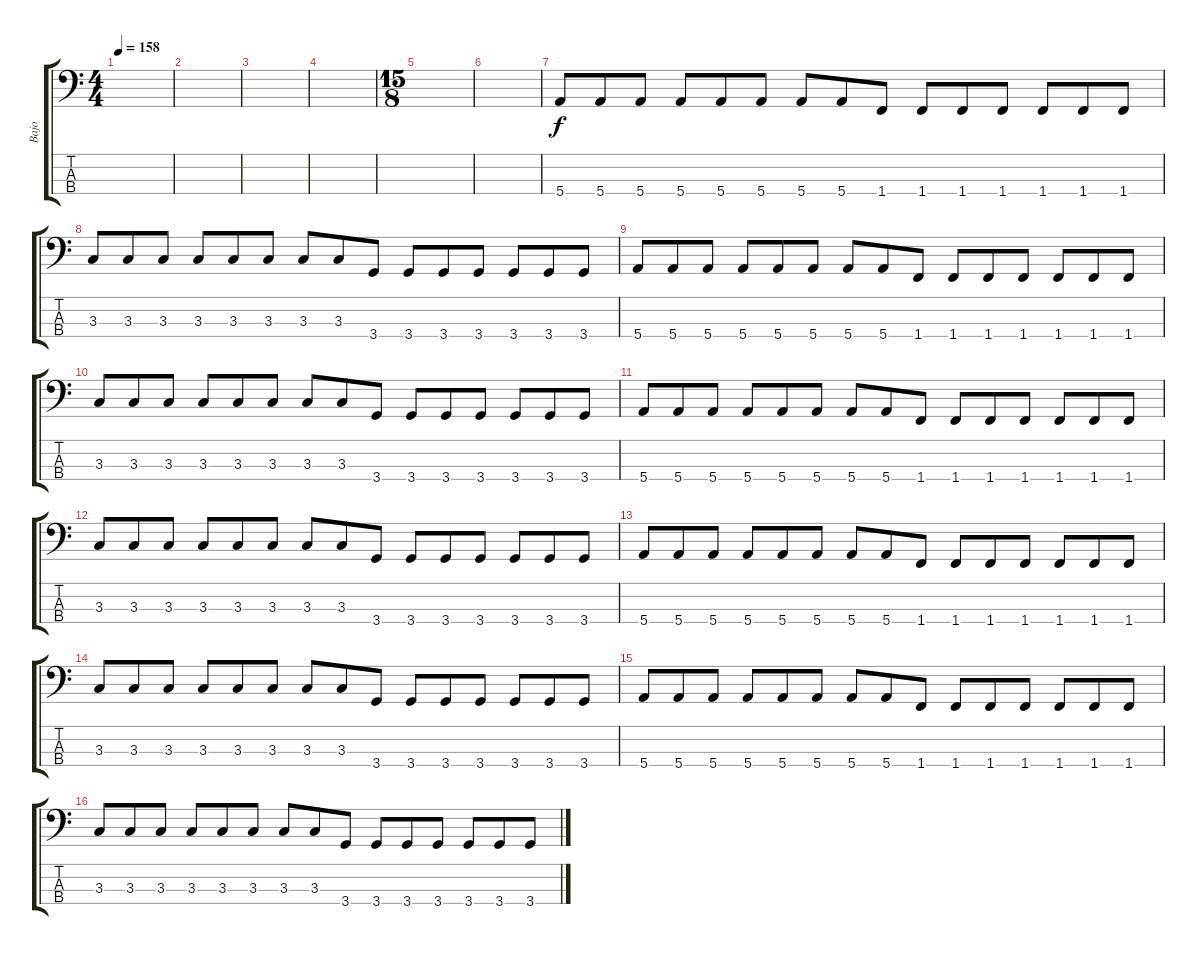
\track ("Bajo" "Bajo") {instrument electricbasspick}
\staff {score tabs}
\tuning (G2 D2 A1 E1) {hide}
\ts (4 4)
\tempo 158
\clef f4
\ks c
|
|
|
|
\ts (15 8)
|
|
5.4.8 5.4.8 5.4.8 5.4.8 5.4.8 5.4.8 5.4.8 5.4.8 1.4.8 1.4.8 1.4.8 1.4.8 1.4.8 1.4.8 1.4.8 |
3.3.8 3.3.8 3.3.8 3.3.8 3.3.8 3.3.8 3.3.8 3.3.8 3.4.8 3.4.8 3.4.8 3.4.8 3.4.8 3.4.8 3.4.8 |
5.4.8 5.4.8 5.4.8 5.4.8 5.4.8 5.4.8 5.4.8 5.4.8 1.4.8 1.4.8 1.4.8 1.4.8 1.4.8 1.4.8 1.4.8 |
3.3.8 3.3.8 3.3.8 3.3.8 3.3.8 3.3.8 3.3.8 3.3.8 3.4.8 3.4.8 3.4.8 3.4.8 3.4.8 3.4.8 3.4.8 |
5.4.8 5.4.8 5.4.8 5.4.8 5.4.8 5.4.8 5.4.8 5.4.8 1.4.8 1.4.8 1.4.8 1.4.8 1.4.8 1.4.8 1.4.8 |
3.3.8 3.3.8 3.3.8 3.3.8 3.3.8 3.3.8 3.3.8 3.3.8 3.4.8 3.4.8 3.4.8 3.4.8 3.4.8 3.4.8 3.4.8 |
5.4.8 5.4.8 5.4.8 5.4.8 5.4.8 5.4.8 5.4.8 5.4.8 1.4.8 1.4.8 1.4.8 1.4.8 1.4.8 1.4.8 1.4.8 |
3.3.8 3.3.8 3.3.8 3.3.8 3.3.8 3.3.8 3.3.8 3.3.8 3.4.8 3.4.8 3.4.8 3.4.8 3.4.8 3.4.8 3.4.8 |
5.4.8 5.4.8 5.4.8 5.4.8 5.4.8 5.4.8 5.4.8 5.4.8 1.4.8 1.4.8 1.4.8 1.4.8 1.4.8 1.4.8 1.4.8 |
3.3.8 3.3.8 3.3.8 3.3.8 3.3.8 3.3.8 3.3.8 3.3.8 3.4.8 3.4.8 3.4.8 3.4.8 3.4.8 3.4.8 3.4.8
